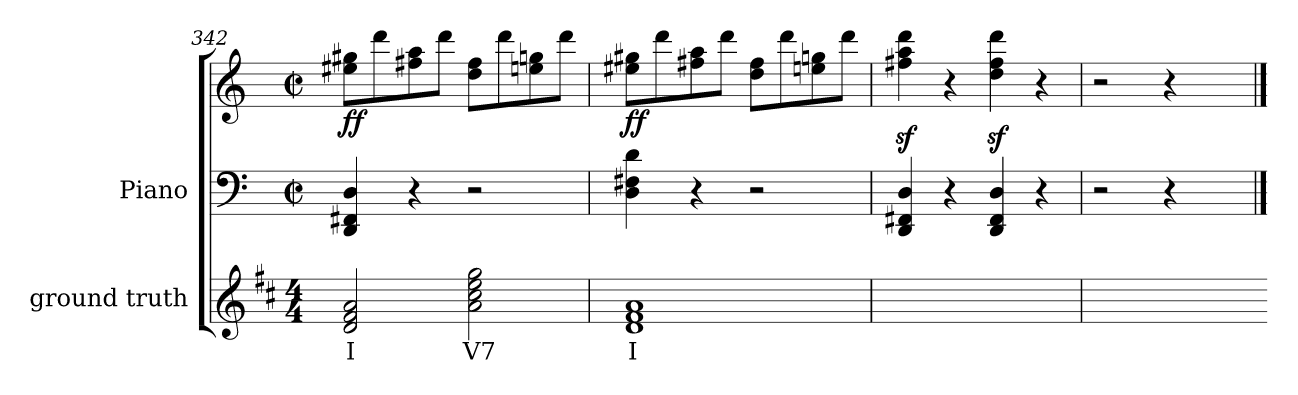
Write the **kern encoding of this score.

**kern	**text	**kern	**kern	**dynam
*part2	*part2	*part1	*part1	*part1
*staff3	*staff3	*staff2	*staff1	*staff1/2
*I"ground truth	*	*I"Piano	*	*
*	*	*I'Pno	*	*
*	*	*clefF4	*clefG2	*
*k[f#c#]	*	*k[]	*k[]	*
*D:	*	*C:	*C:	*
*M4/4	*	*M2/2	*M2/2	*
*	*	*met(c|)	*met(c|)	*
=342	=342	=342	=342	=342
!	!	!	!	!LO:DY:b
2d 2f# 2a	I	4DD/ 4FF#/ 4D/	8ee#X\ 8gg#X\L	ff
.	.	.	8ddd\	.
.	.	4r	8ff#\ 8aa\	.
.	.	.	8ddd\J	.
2a 2cc# 2ee 2gg	V7	2r	8dd\ 8ff#\L	.
.	.	.	8ddd\	.
.	.	.	8een\ 8ggn\	.
.	.	.	8ddd\J	.
=343	=343	=343	=343	=343
!	!	!	!	!LO:DY:b
1d 1f# 1a	I	4D\ 4F#\ 4d\	8ee#X\ 8gg#X\L	ff
.	.	.	8ddd\	.
.	.	4r	8ff#\ 8aa\	.
.	.	.	8ddd\J	.
.	.	2r	8dd\ 8ff#\L	.
.	.	.	8ddd\	.
.	.	.	8een\ 8ggn\	.
.	.	.	8ddd\J	.
=344	=344	=344	=344	=344
1ryy	.	4DD/ 4FF#/ 4D/	4ff#\z< 4aa\z< 4ddd\z<	.
.	.	4r	4r	.
.	.	4DD/ 4FF#/ 4D/	4dd\z< 4ff#\z< 4ddd\z<	.
.	.	4r	4r	.
=345	=345	=345	=345	=345
1ryy	.	2r	2r	.
.	.	4r	4r	.
.	.	4ryy	4ryy	.
=	==	==	==	==
*-	*-	*-	*-	*-
